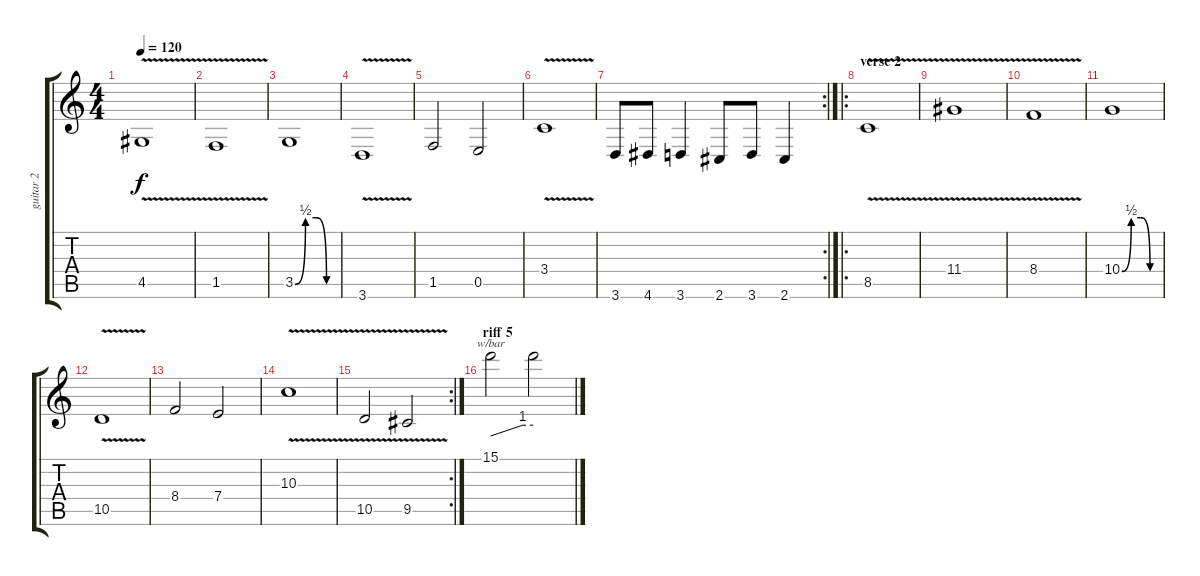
\track ("guitar 2" "guitar 2") {instrument overdrivenguitar}
\staff {score tabs}
\tuning (B3 Gb3 D3 A2 E2 B1) {hide}
\ts (4 4)
\tempo 120
\clef g2
\ks c
4.5{v}.1{dy f} |
1.5{v}.1 |
3.5{be (custom 0 0 15 2 30 2 45 0 60 0)}.1 |
3.6{v}.1 |
1.5.2 0.5.2 |
3.4{v}.1 |
\rc 2
3.6.8 4.6.8 3.6.4 2.6.8 3.6.8 2.6.4 |
\ro
\section ("" "verse 2")
8.5{v}.1 |
11.4{v}.1 |
8.4{v}.1 |
10.4{be (custom 0 0 15 2 30 2 45 0 60 0)}.1 |
10.5{v}.1 |
8.4.2 7.4.2 |
10.3{v}.1 |
\rc 2
10.5{v}.2 9.5{v}.2 |
\section ("" "riff 5")
15.1.2{tbe (custom default 0 0 45 4 60 4) volume 7} 15.1{t}.2
